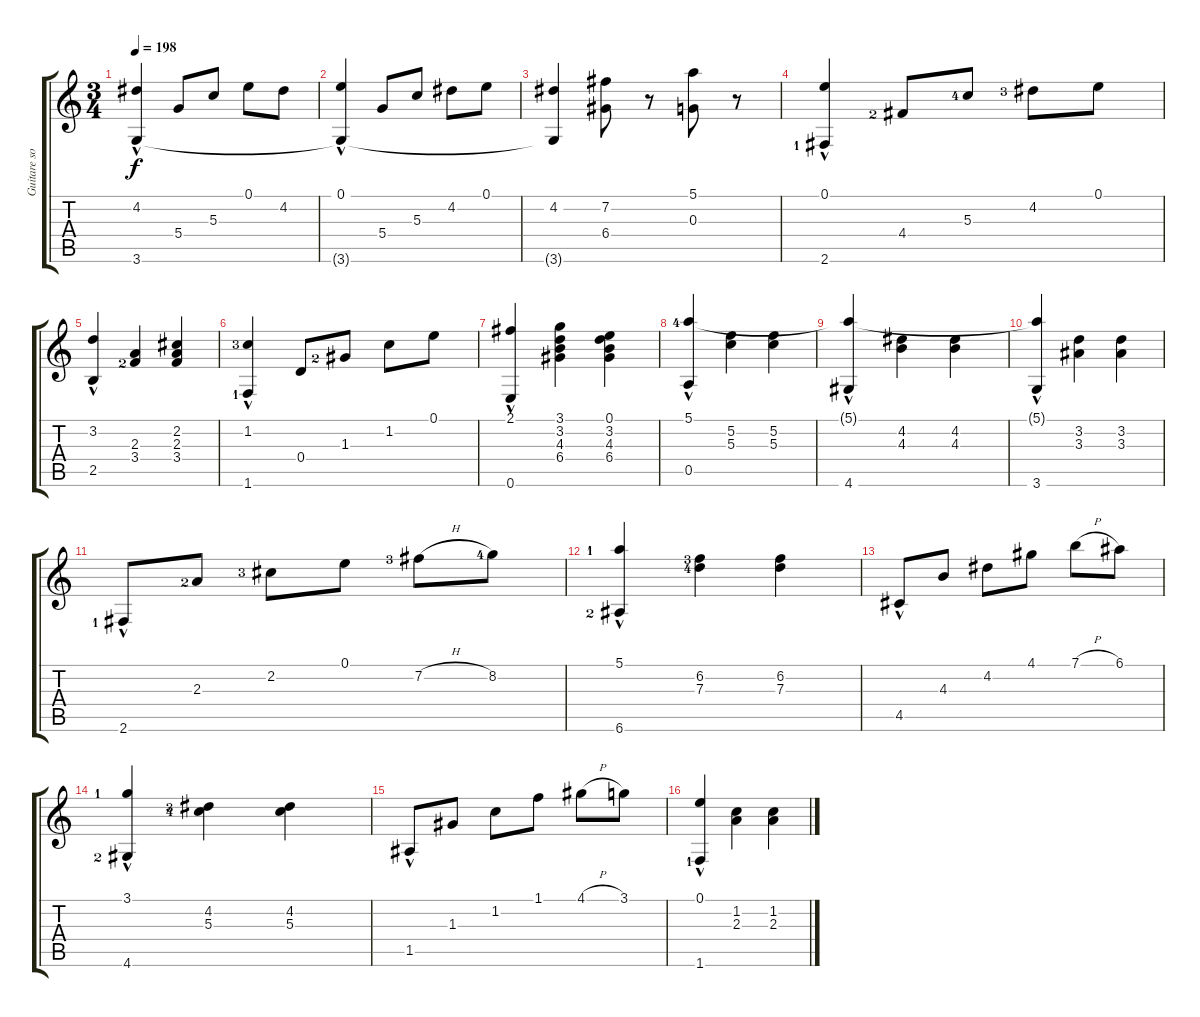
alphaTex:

\track ("Guitare solo" "Guitare so") {instrument acousticguitarnylon}
\staff {score tabs}
\tuning (E4 B3 G3 D3 A2 E2) {hide}
\ts (3 4)
\tempo 198
\clef g2
\ks c
(4.2 3.6{hac t}).4{dy f} 5.4.8 5.3.8 0.1.8 4.2.8 |
(0.1 3.6{hac t}).4 5.4.8 5.3.8 4.2.8 0.1.8 |
(4.2 3.6{t}).4 (7.2 6.4).8 r.8 (5.1 0.3).8 r.8 |
(0.1 2.6{hac lf 2}).4 4.4{lf 3}.8 5.3{lf 5}.8 4.2{lf 4}.8 0.1.8 |
(3.2 2.5{hac}).4 (2.3 3.4{lf 3}).4 (2.2 2.3 3.4).4 |
(1.2{lf 4} 1.6{hac lf 2}).4 0.4.8 1.3{lf 3}.8 1.2.8 0.1.8 |
(2.1 0.6{hac}).4 (3.1 3.2 4.3 6.4).4 (0.1 3.2 4.3 6.4).4 |
(5.1{hac lf 5} 0.5{hac}).4 (5.2 5.3).4 (5.2 5.3).4 |
(5.1{hac t} 4.6{hac}).4 (4.2 4.3).4 (4.2 4.3).4 |
(5.1{hac t} 3.6{hac}).4 (3.2 3.3).4 (3.2 3.3).4 |
2.6{hac lf 2}.8 2.3{lf 3}.8 2.2{lf 4}.8 0.1.8 7.2{h lf 4}.8 8.2{lf 5}.8 |
(5.1{hac lf 2} 6.6{hac lf 3}).4 (6.2{lf 4} 7.3{lf 5}).4 (6.2 7.3).4 |
4.5{hac}.8 4.3.8 4.2.8 4.1.8 7.1{h}.8 6.1.8 |
(3.1{hac lf 2} 4.6{hac lf 3}).4 (4.2{lf 4} 5.3{lf 5}).4 (4.2 5.3).4 |
1.5{hac}.8 1.3.8 1.2.8 1.1.8 4.1{h}.8 3.1.8 |
(0.1{hac} 1.6{hac lf 2}).4 (1.2 2.3).4 (1.2 2.3).4
